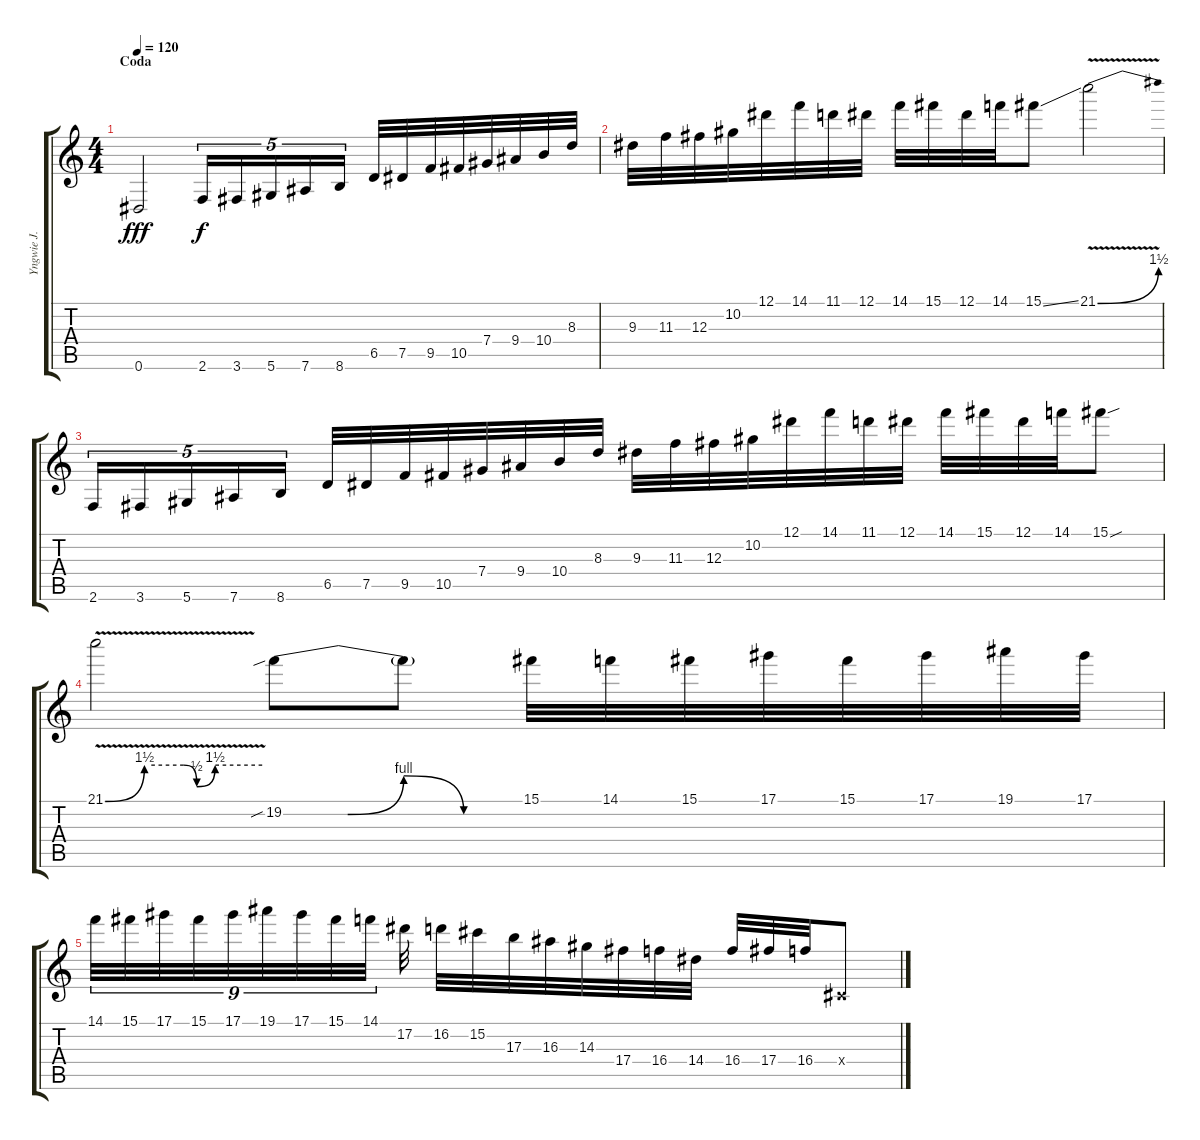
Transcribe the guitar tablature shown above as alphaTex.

\track ("Yngwie J. Malmsteen" "Yngwie J. ") {instrument overdrivenguitar}
\staff {score tabs}
\tuning (Eb4 Bb3 Gb3 Db3 Ab2 Eb2) {hide}
\ts (4 4)
\section ("" "Coda")
\tempo 120
\clef g2
\ks c
0.6.2{dy fff} 2.6.16{tu (5 4) dy f} 3.6.16{tu (5 4)} 5.6.16{tu (5 4)} 7.6.16{tu (5 4)} 8.6.16{tu (5 4)} 6.5.32 7.5.32 9.5.32 10.5.32 7.4.32 9.4.32 10.4.32 8.3.32 |
9.3.32 11.3.32 12.3.32 10.2.32 12.1.32 14.1.32 11.1.32 12.1.32 14.1.32 15.1.32 12.1.32 14.1.32 15.1{ss}.8 21.1{be (bend 0 0 60 6) v}.2 |
2.6.16{tu (5 4)} 3.6.16{tu (5 4)} 5.6.16{tu (5 4)} 7.6.16{tu (5 4)} 8.6.16{tu (5 4)} 6.5.32 7.5.32 9.5.32 10.5.32 7.4.32 9.4.32 10.4.32 8.3.32 9.3.32 11.3.32 12.3.32 10.2.32 12.1.32 14.1.32 11.1.32 12.1.32 14.1.32 15.1.32 12.1.32 14.1.32 15.1{sou}.8 |
21.1{be (custom 0 0 15 6 30 6 35 2 42 6 60 6) v}.2 19.2{be (custom 0 0 10 0 16 0 30 4 45 0 60 0) sib}.8 19.2{t}.8 15.1.32 14.1.32 15.1.32 17.1.32 15.1.32 17.1.32 19.1.32 17.1.32 |
14.1.32{tu (9 8)} 15.1.32{tu (9 8)} 17.1.32{tu (9 8)} 15.1.32{tu (9 8)} 17.1.32{tu (9 8)} 19.1.32{tu (9 8)} 17.1.32{tu (9 8)} 15.1.32{tu (9 8)} 14.1.32{tu (9 8)} 17.2.32{balance 13} 16.2.32 15.2.32 17.3.32 16.3.32 14.3.32 17.4.32 16.4.32 14.4.32 16.4.32 17.4.32 16.4.32 0.4{x}.8
